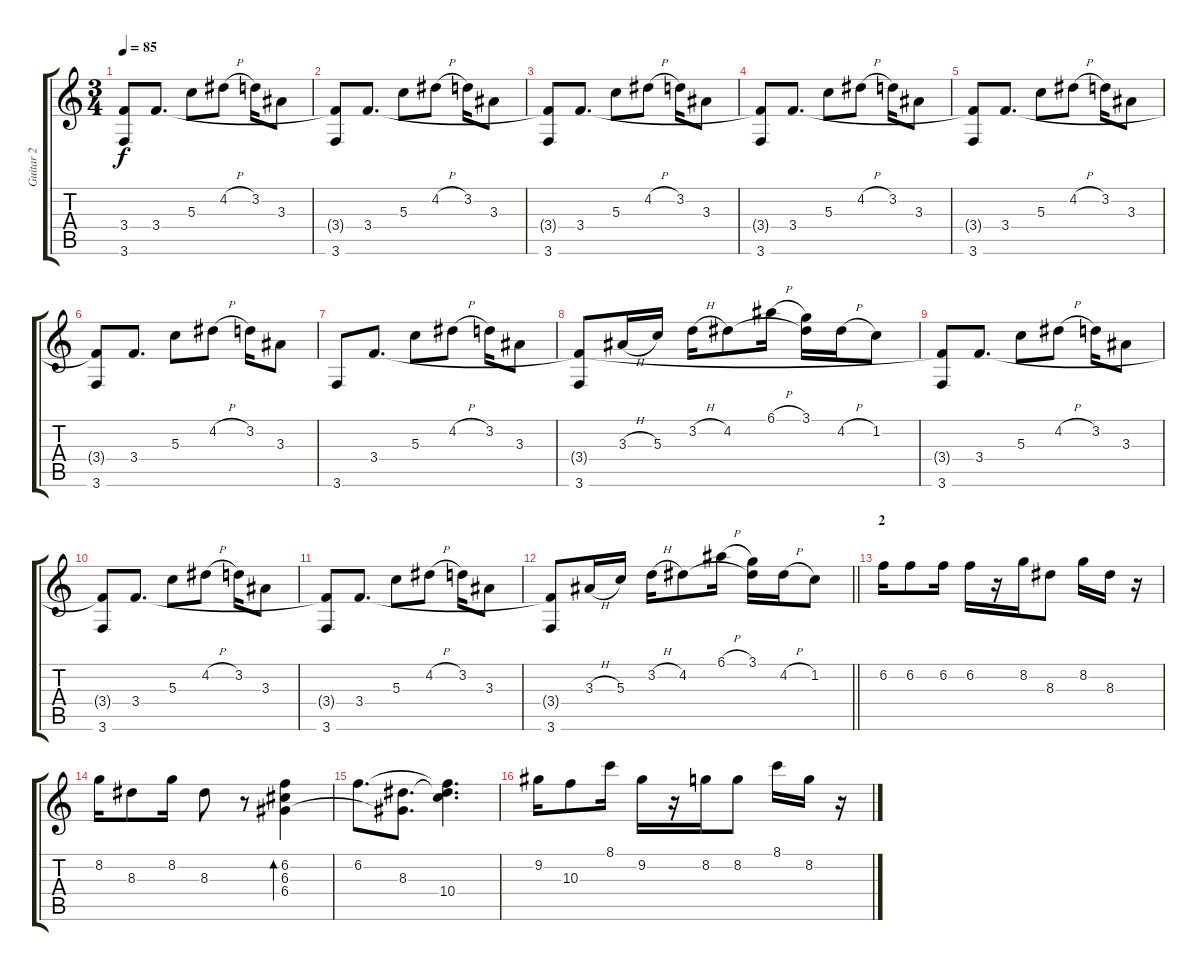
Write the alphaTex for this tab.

\track ("Guitar 2" "Guitar 2") {instrument overdrivenguitar}
\staff {score tabs}
\tuning (E4 B3 G3 D3 A2 D2) {hide}
\ts (3 4)
\tempo 85
\clef g2
\ks c
(3.4{t} 3.6).8{dy f} 3.4.8{d} 5.3.8 4.2{h}.8 3.2.16 3.3.8 |
(3.4{t} 3.6).8 3.4.8{d} 5.3.8 4.2{h}.8 3.2.16 3.3.8 |
(3.4{t} 3.6).8 3.4.8{d} 5.3.8 4.2{h}.8 3.2.16 3.3.8 |
(3.4{t} 3.6).8 3.4.8{d} 5.3.8 4.2{h}.8 3.2.16 3.3.8 |
(3.4{t} 3.6).8 3.4.8{d} 5.3.8 4.2{h}.8 3.2.16 3.3.8 |
(3.4{t} 3.6).8 3.4.8{d} 5.3.8 4.2{h}.8 3.2.16 3.3.8 |
3.6.8 3.4.8{d} 5.3.8 4.2{h}.8 3.2.16 3.3.8 |
(3.4{t} 3.6).8 3.3{h}.16 5.3.16 3.2{h}.16 4.2.8 6.1{h}.16 (3.1 4.2{t}).16 4.2{h}.16 1.2.8 |
(3.4{t} 3.6).8 3.4.8{d} 5.3.8 4.2{h}.8 3.2.16 3.3.8 |
(3.4{t} 3.6).8 3.4.8{d} 5.3.8 4.2{h}.8 3.2.16 3.3.8 |
(3.4{t} 3.6).8 3.4.8{d} 5.3.8 4.2{h}.8 3.2.16 3.3.8 |
\barLineRight lightlight
(3.4{t} 3.6).8 3.3{h}.16 5.3.16 3.2{h}.16 4.2.8 6.1{h}.16 (3.1 4.2{t}).16 4.2{h}.16 1.2.8 |
\section ("" "2")
6.2.16 6.2.8 6.2.16 6.2.16 r.16 8.2.16 8.3.8 8.2.16 8.3.16 r.16 |
8.2.16 8.3.8 8.2.16 8.3.8 r.8 (6.2 6.3 6.4).4{bd 120} |
6.2.8{d} (8.3 6.4{t}).8{d} (6.2{t} 8.3{t} 10.4).4{d} |
9.2.16 10.3.8 8.1.16 9.2.16 r.16 8.2.16 8.2.8 8.1.16 8.2.16 r.16
